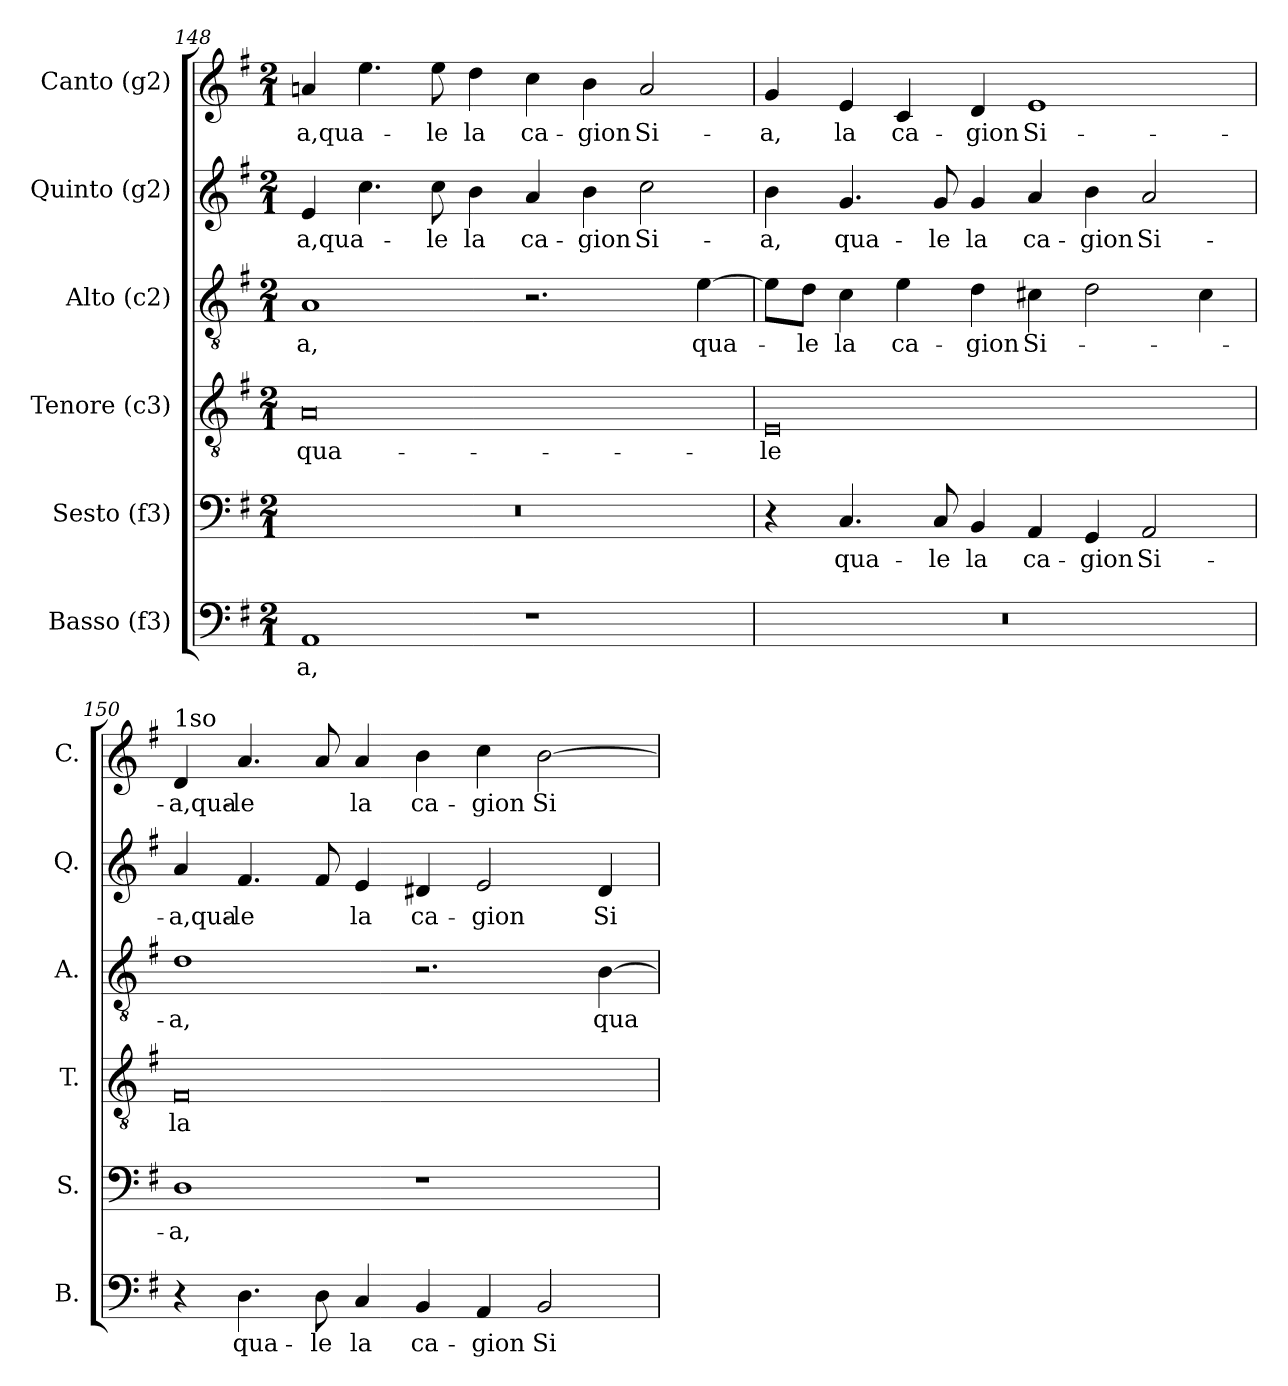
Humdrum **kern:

**kern	**text	**kern	**text	**kern	**text	**kern	**text	**kern	**text	**kern	**text
*part6	*part6	*part5	*part5	*part4	*part4	*part3	*part3	*part2	*part2	*part1	*part1
*staff6	*staff6	*staff5	*staff5	*staff4	*staff4	*staff3	*staff3	*staff2	*staff2	*staff1	*staff1
*I"Basso (f3)	*	*I"Sesto (f3)	*	*I"Tenore (c3)	*	*I"Alto (c2)	*	*I"Quinto (g2)	*	*I"Canto (g2)	*
*I'B.	*	*I'S.	*	*I'T.	*	*I'A.	*	*I'Q.	*	*I'C.	*
*clefF4	*	*clefF4	*	*clefGv2	*	*clefGv2	*	*clefG2	*	*clefG2	*
*k[f#]	*	*k[f#]	*	*k[f#]	*	*k[f#]	*	*k[f#]	*	*k[f#]	*
*G:	*	*G:	*	*G:	*	*G:	*	*G:	*	*G:	*
*M2/1	*	*M2/1	*	*M2/1	*	*M2/1	*	*M2/1	*	*M2/1	*
=148	=148	=148	=148	=148	=148	=148	=148	=148	=148	=148	=148
!	!LO:LY:b:cj	!	!	!	!LO:LY:b:cj	!	!LO:LY:b:cj	!	!LO:LY:b	!	!LO:LY:b
1AA	-a,	0r	.	0A	qua-	1A	-a,	4e/	-a,qua-	4an/	-a,qua-
.	.	.	.	.	.	.	.	4.cc\	.	4.ee\	.
!	!	!	!	!	!	!	!	!	!LO:LY:b:cj	!	!LO:LY:b:cj
.	.	.	.	.	.	.	.	8cc\	-le	8ee\	-le
!	!	!	!	!	!	!	!	!	!LO:LY:b:cj	!	!LO:LY:b:cj
.	.	.	.	.	.	.	.	4b\	la	4dd\	la
!	!	!	!	!	!	!	!	!	!LO:LY:b	!	!LO:LY:b
1r	.	.	.	.	.	2.r	.	4a/	ca-	4cc\	ca-
!	!	!	!	!	!	!	!	!	!LO:LY:b:cj	!	!LO:LY:b:cj
.	.	.	.	.	.	.	.	4b\	-gion	4b\	-gion
!	!	!	!	!	!	!	!	!	!LO:LY:b:cj	!	!LO:LY:b:cj
.	.	.	.	.	.	.	.	2cc\	Si-	2a/	Si-
!	!	!	!	!	!	!	!LO:LY:b	!	!	!	!
.	.	.	.	.	.	[>4e\	qua-	.	.	.	.
=149	=149	=149	=149	=149	=149	=149	=149	=149	=149	=149	=149
!	!	!	!	!	!LO:LY:b:rj	!	!	!	!LO:LY:b:cj	!	!LO:LY:b:cj
0r	.	4r	.	0E	-le	8e\L]	.	4b\	-a,	4g/	-a,
!	!	!	!	!	!	!	!LO:LY:b:cj	!	!	!	!
.	.	.	.	.	.	8d\J	-le	.	.	.	.
!	!	!	!LO:LY:b:cj	!	!	!	!LO:LY:b:cj	!	!LO:LY:b:cj	!	!LO:LY:b:cj
.	.	4.C/	qua-	.	.	4c\	la	4.g/	qua-	4e/	la
!	!	!	!	!	!	!	!LO:LY:b	!	!	!	!LO:LY:b
.	.	.	.	.	.	4e\	ca-	.	.	4c/	ca-
!	!	!	!LO:LY:b:cj	!	!	!	!	!	!LO:LY:b:cj	!	!
.	.	8C/	-le	.	.	.	.	8g/	-le	.	.
!	!	!	!LO:LY:b:cj	!	!	!	!LO:LY:b:cj	!	!LO:LY:b:cj	!	!LO:LY:b:cj
.	.	4BB/	la	.	.	4d\	-gion	4g/	la	4d/	-gion
!	!	!	!LO:LY:b	!	!	!	!LO:LY:b:cj	!	!LO:LY:b	!	!LO:LY:b:cj
.	.	4AA/	ca-	.	.	4c#X\	Si-	4a/	ca-	1e	Si-
!	!	!	!LO:LY:b:cj	!	!	!	!	!	!LO:LY:b:cj	!	!
.	.	4GG/	-gion	.	.	2d\	.	4b\	-gion	.	.
!	!	!	!LO:LY:b:cj	!	!	!	!	!	!LO:LY:b:cj	!	!
.	.	2AA/	Si-	.	.	.	.	2a/	Si-	.	.
.	.	.	.	.	.	4c#\	.	.	.	.	.
!!LO:LB:g=z
=150	=150	=150	=150	=150	=150	=150	=150	=150	=150	=150	=150
!	!	!	!	!	!	!	!	!	!	!LO:TX:a:t=1so	!
!	!	!	!LO:LY:b:cj	!	!LO:LY:b:rj	!	!LO:LY:b:cj	!	!LO:LY:b	!	!LO:LY:b
4r	.	1D	-a,	0F#	la	1d	-a,	4a/	-a,qua-	4d/	-a,qua-
!	!LO:LY:b:cj	!	!	!	!	!	!	!	!LO:LY:b:cj	!	!LO:LY:b:cj
4.D\	qua-	.	.	.	.	.	.	4.f#/	-le	4.a/	-le
!	!LO:LY:b:rj	!	!	!	!	!	!	!	!	!	!
8D\	-le	.	.	.	.	.	.	8f#/	.	8a/	.
!	!LO:LY:b:cj	!	!	!	!	!	!	!	!LO:LY:b:cj	!	!LO:LY:b:cj
4C/	la	.	.	.	.	.	.	4e/	la	4a/	la
!	!LO:LY:b	!	!	!	!	!	!	!	!LO:LY:b	!	!LO:LY:b
4BB/	ca-	1r	.	.	.	2.r	.	4d#X/	ca-	4b\	ca-
!	!LO:LY:b:cj	!	!	!	!	!	!	!	!LO:LY:b:cj	!	!LO:LY:b:cj
4AA/	-gion	.	.	.	.	.	.	2e/	-gion	4cc\	-gion
!	!LO:LY:b:cj	!	!	!	!	!	!	!	!	!	!LO:LY:b:cj
2BB/	Si-	.	.	.	.	.	.	.	.	[>2b\	Si-
!	!	!	!	!	!	!	!LO:LY:b	!	!LO:LY:b:cj	!	!
.	.	.	.	.	.	[>4B\	qua-	4d#/	Si-	.	.
=	=	=	=	=	=	=	=	=	=	=	=
*-	*-	*-	*-	*-	*-	*-	*-	*-	*-	*-	*-
